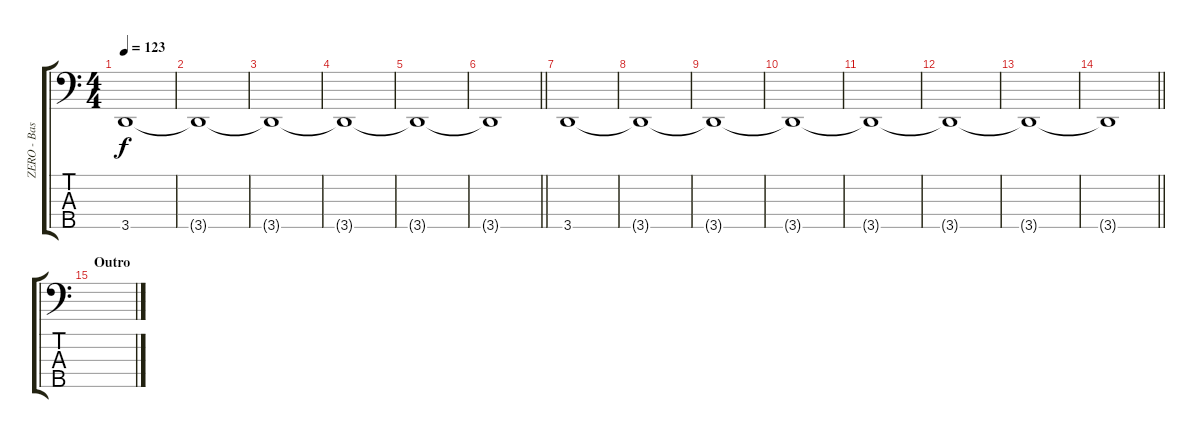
\track ("ZERO - Bass" "ZERO - Bas") {instrument electricbassfinger}
\staff {score tabs}
\tuning (G2 D2 A1 E1 B0) {hide}
\ts (4 4)
\tempo 123
\clef f4
\ks c
3.5{t}.1{dy f} |
3.5{t}.1 |
3.5{t}.1 |
3.5{t}.1 |
3.5{t}.1 |
\barLineRight lightlight
3.5{t}.1 |
\section ("" "")
3.5.1 |
3.5{t}.1 |
3.5{t}.1 |
3.5{t}.1 |
3.5{t}.1 |
3.5{t}.1 |
3.5{t}.1 |
\barLineRight lightlight
3.5{t}.1 |
\section ("" "Outro")
